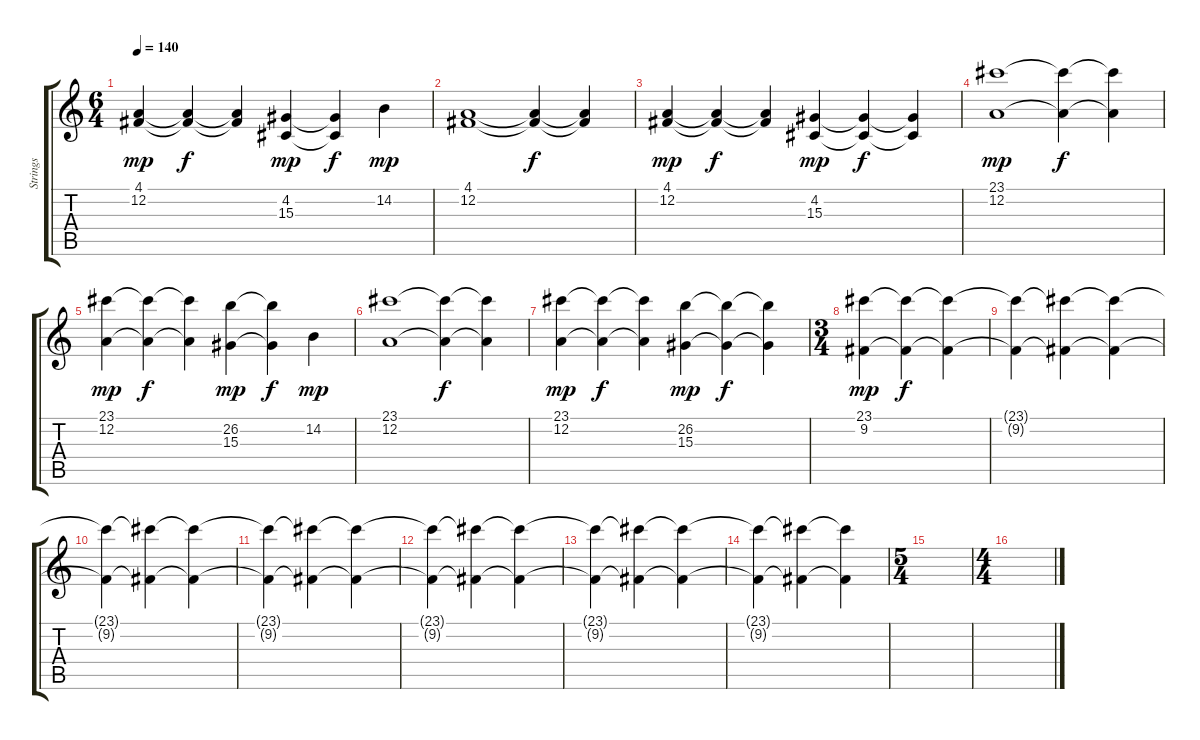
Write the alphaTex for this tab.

\track ("Strings" "Strings") {instrument stringensemble1}
\staff {score tabs}
\tuning (D4 A3 F3 C3 G2 D2) {hide}
\ts (6 4)
\tempo 140
\clef g2
\ks c
(4.1 12.2).4{dy mp} (4.1{t} 12.2{t}).4{dy f} (4.1{t} 12.2{t}).4 (4.2 15.3).4{dy mp} (4.2{t} 15.3{t}).4{dy f} 14.2.4{dy mp} |
(4.1 12.2).1 (4.1{t} 12.2{t}).4{dy f} (4.1{t} 12.2{t}).4 |
(4.1 12.2).4{dy mp} (4.1{t} 12.2{t}).4{dy f} (4.1{t} 12.2{t}).4 (4.2 15.3).4{dy mp} (4.2{t} 15.3{t}).4{dy f} (4.2{t} 15.3{t}).4 |
(23.1 12.2).1{dy mp} (23.1{t} 12.2{t}).4{dy f} (23.1{t} 12.2{t}).4 |
(23.1 12.2).4{dy mp} (23.1{t} 12.2{t}).4{dy f} (23.1{t} 12.2{t}).4 (26.2 15.3).4{dy mp} (26.2{t} 15.3{t}).4{dy f} 14.2.4{dy mp} |
(23.1 12.2).1 (23.1{t} 12.2{t}).4{dy f} (23.1{t} 12.2{t}).4 |
(23.1 12.2).4{dy mp} (23.1{t} 12.2{t}).4{dy f} (23.1{t} 12.2{t}).4 (26.2 15.3).4{dy mp} (26.2{t} 15.3{t}).4{dy f} (26.2{t} 15.3{t}).4 |
\ts (3 4)
(23.1 9.2).4{dy mp} (23.1{t} 9.2{t}).4{dy f} (23.1{t} 9.2{t}).4 |
(23.1{t} 9.2{t}).4 (23.1{t} 9.2{t}).4 (23.1{t} 9.2{t}).4 |
(23.1{t} 9.2{t}).4 (23.1{t} 9.2{t}).4 (23.1{t} 9.2{t}).4 |
(23.1{t} 9.2{t}).4 (23.1{t} 9.2{t}).4 (23.1{t} 9.2{t}).4 |
(23.1{t} 9.2{t}).4 (23.1{t} 9.2{t}).4 (23.1{t} 9.2{t}).4 |
(23.1{t} 9.2{t}).4 (23.1{t} 9.2{t}).4 (23.1{t} 9.2{t}).4 |
(23.1{t} 9.2{t}).4 (23.1{t} 9.2{t}).4 (23.1{t} 9.2{t}).4 |
\ts (5 4)
|
\ts (4 4)
